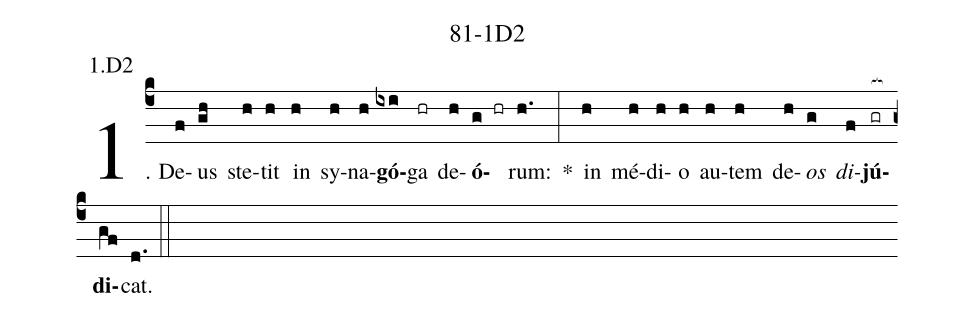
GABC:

name: 81-1D2;
annotation: 1.D2;
%%
(c4)1. De(f)us(gh) ste(h)tit(h) in(h) sy(h)na(h)<b>gó</b>(ixi)ga(hr) de(h)<b>ó</b>(g hr)rum:(h.) *(:) in(h) mé(h)di(h)o(h) au(h)tem(h) de(h)<i>os</i>(g) <i>di</i>(f)<b>jú</b>(gr[ocb:1{])<b>di</b>(gf[ocb:0}])cat.(d.) (::)
